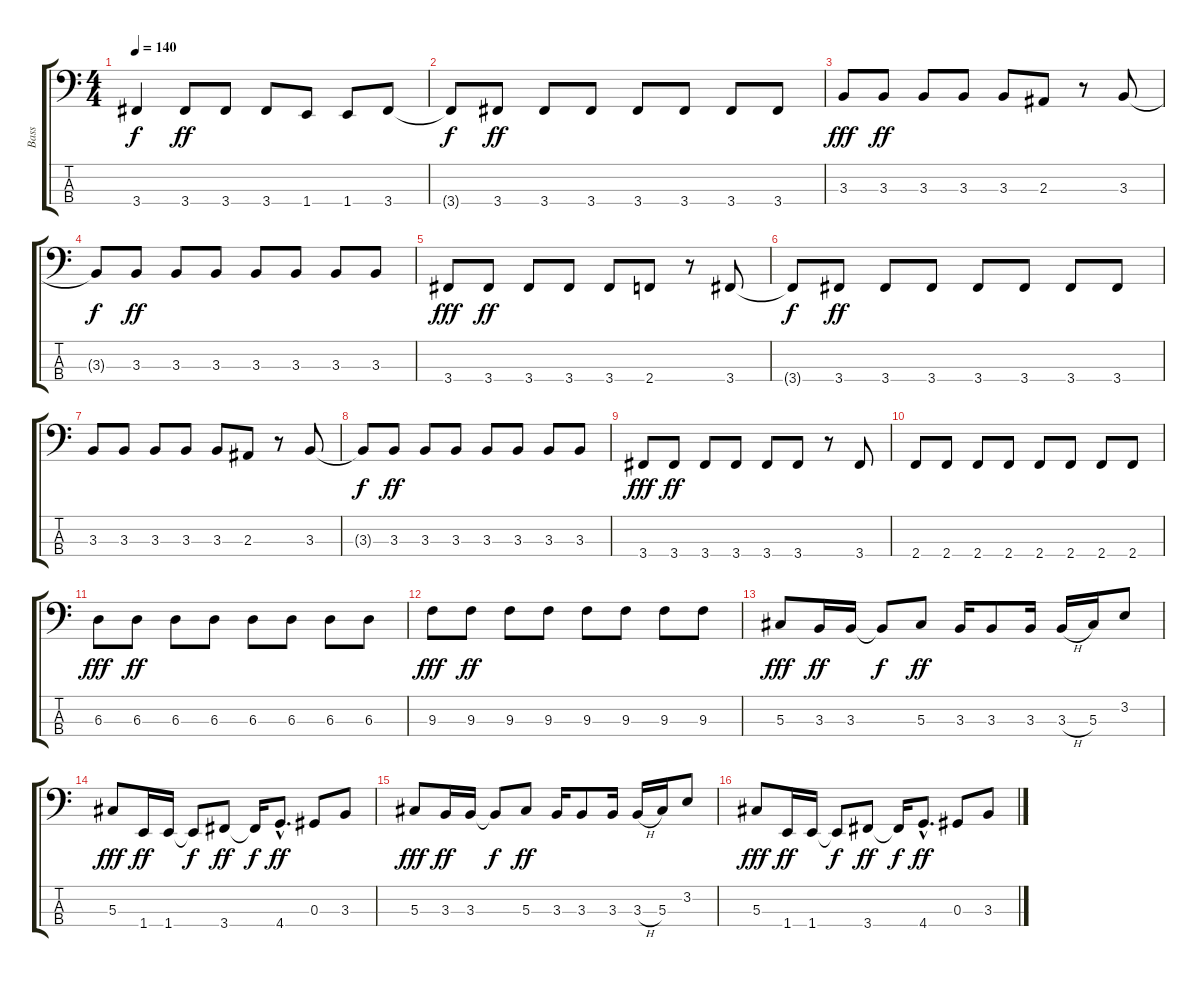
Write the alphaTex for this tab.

\track ("Bass" "Bass") {instrument electricbasspick}
\staff {score tabs}
\tuning (Gb2 Db2 Ab1 Eb1) {hide}
\ts (4 4)
\tempo 140
\clef f4
\ks c
3.4{t}.4{dy f} 3.4.8{dy ff} 3.4.8 3.4.8 1.4.8 1.4.8 3.4.8 |
3.4{t}.8{dy f} 3.4.8{dy ff} 3.4.8 3.4.8 3.4.8 3.4.8 3.4.8 3.4.8 |
3.3.8{dy fff} 3.3.8{dy ff} 3.3.8 3.3.8 3.3.8 2.3.8 r.8 3.3.8 |
3.3{t}.8{dy f} 3.3.8{dy ff} 3.3.8 3.3.8 3.3.8 3.3.8 3.3.8 3.3.8 |
3.4.8{dy fff} 3.4.8{dy ff} 3.4.8 3.4.8 3.4.8 2.4.8 r.8 3.4.8 |
3.4{t}.8{dy f} 3.4.8{dy ff} 3.4.8 3.4.8 3.4.8 3.4.8 3.4.8 3.4.8 |
3.3.8 3.3.8 3.3.8 3.3.8 3.3.8 2.3.8 r.8 3.3.8 |
3.3{t}.8{dy f} 3.3.8{dy ff} 3.3.8 3.3.8 3.3.8 3.3.8 3.3.8 3.3.8 |
3.4.8{dy fff} 3.4.8{dy ff} 3.4.8 3.4.8 3.4.8 3.4.8 r.8 3.4.8 |
2.4.8 2.4.8 2.4.8 2.4.8 2.4.8 2.4.8 2.4.8 2.4.8 |
6.3.8{dy fff} 6.3.8{dy ff} 6.3.8 6.3.8 6.3.8 6.3.8 6.3.8 6.3.8 |
9.3.8{dy fff} 9.3.8{dy ff} 9.3.8 9.3.8 9.3.8 9.3.8 9.3.8 9.3.8 |
5.3.8{dy fff} 3.3.16{dy ff} 3.3.16 3.3{t}.8{dy f} 5.3.8{dy ff} 3.3.16 3.3.8 3.3.16 3.3{h}.16 5.3.16 3.2.8 |
5.3.8{dy fff} 1.4.16{dy ff} 1.4.16 1.4{t}.8{dy f} 3.4.8{dy ff} 3.4{t}.16{dy f} 4.4{hac}.8{d dy ff} 0.3.8 3.3.8 |
5.3.8{dy fff} 3.3.16{dy ff} 3.3.16 3.3{t}.8{dy f} 5.3.8{dy ff} 3.3.16 3.3.8 3.3.16 3.3{h}.16 5.3.16 3.2.8 |
5.3.8{dy fff} 1.4.16{dy ff} 1.4.16 1.4{t}.8{dy f} 3.4.8{dy ff} 3.4{t}.16{dy f} 4.4{hac}.8{d dy ff} 0.3.8 3.3.8
